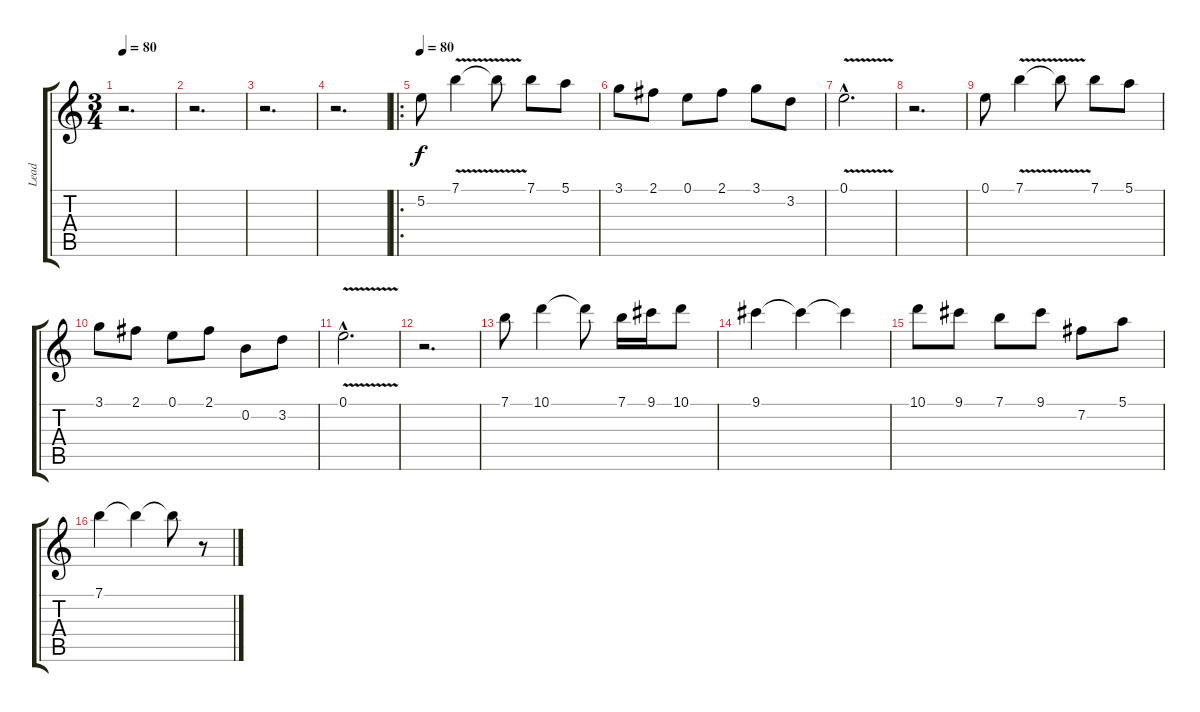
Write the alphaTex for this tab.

\track ("Lead" "Lead") {instrument overdrivenguitar}
\staff {score tabs}
\tuning (E4 B3 G3 D3 A2 E2) {hide}
\ts (3 4)
\tempo 80
\clef g2
\ks c
r.2{d dy f instrument overdrivenguitar} |
r.2{d} |
r.2{d} |
r.2{d} |
\ro
\tempo 80
5.2.8 7.1{v}.4 7.1{t}.8 7.1.8 5.1.8 |
3.1.8 2.1.8 0.1.8 2.1.8 3.1.8 3.2.8 |
0.1{v hac}.2{d} |
r.2{d} |
0.1.8 7.1{v}.4 7.1{t}.8 7.1.8 5.1.8 |
3.1.8 2.1.8 0.1.8 2.1.8 0.2.8 3.2.8 |
0.1{v hac}.2{d} |
r.2{d} |
7.1.8 10.1.4 10.1{t}.8 7.1.16 9.1.16 10.1.8 |
9.1.4 9.1{t}.4 9.1{t}.4 |
10.1.8 9.1.8 7.1.8 9.1.8 7.2.8 5.1.8 |
7.1.4 7.1{t}.4 7.1{t}.8 r.8
